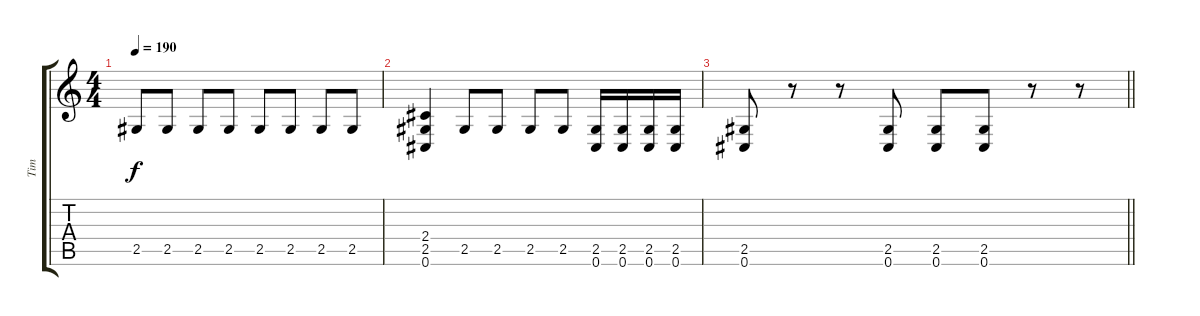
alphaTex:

\track ("Tim" "Tim") {instrument distortionguitar}
\staff {score tabs}
\tuning (Db4 Ab3 E3 B2 Gb2 Db2) {hide}
\ts (4 4)
\tempo 190
\clef g2
\ks c
2.5.8{dy f} 2.5.8 2.5.8 2.5.8 2.5.8 2.5.8 2.5.8 2.5.8 |
(2.4 2.5 0.6).4{instrument distortionguitar} 2.5.8{instrument guitarharmonics} 2.5.8 2.5.8 2.5.8 (2.5 0.6).16{instrument distortionguitar} (2.5 0.6).16 (2.5 0.6).16 (2.5 0.6).16 |
\barLineRight lightlight
(2.5 0.6).8 r.8 r.8 (2.5 0.6).8 (2.5 0.6).8 (2.5 0.6).8 r.8 r.8
